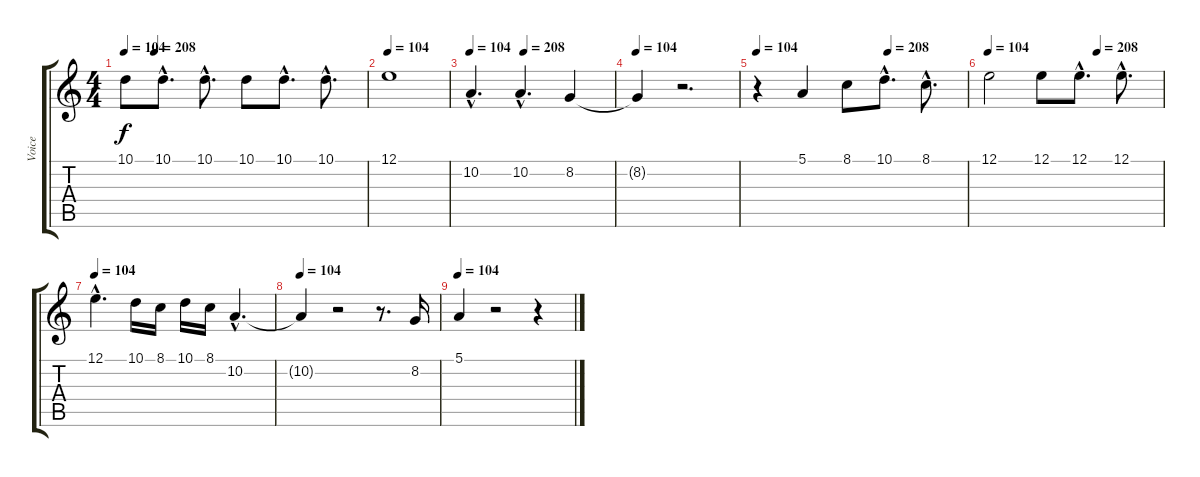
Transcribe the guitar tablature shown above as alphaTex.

\track ("Voice" "Voice") {instrument lead2sawtooth}
\staff {score tabs}
\tuning (E4 B3 G3 D3 A2 E2) {hide}
\ts (4 4)
\tempo 104
\tempo (208 0.125)
\clef g2
\ks c
10.1.8{dy f} 10.1{hac}.8{d} 10.1{hac}.8{d} 10.1.8 10.1{hac}.8{d} 10.1{hac}.8{d} |
\tempo 104
12.1.1 |
\tempo 104
\tempo (208 0.375)
10.2{hac}.4{d} 10.2{hac}.4{d} 8.2.4 |
\tempo 104
8.2{t}.4 r.2{d} |
\tempo 104
\tempo (208 0.625)
r.4 5.1.4 8.1.8 10.1{hac}.8{d} 8.1{hac}.8{d} |
\tempo 104
\tempo (208 0.625)
12.1.2 12.1.8 12.1{hac}.8{d} 12.1{hac}.8{d} |
\tempo 104
12.1{hac}.4{d} 10.1.16 8.1.16 10.1.16 8.1.16 10.2{hac}.4{d} |
\tempo 104
10.2{t}.4 r.2 r.8{d} 8.2.16 |
\tempo 104
5.1.4 r.2 r.4
